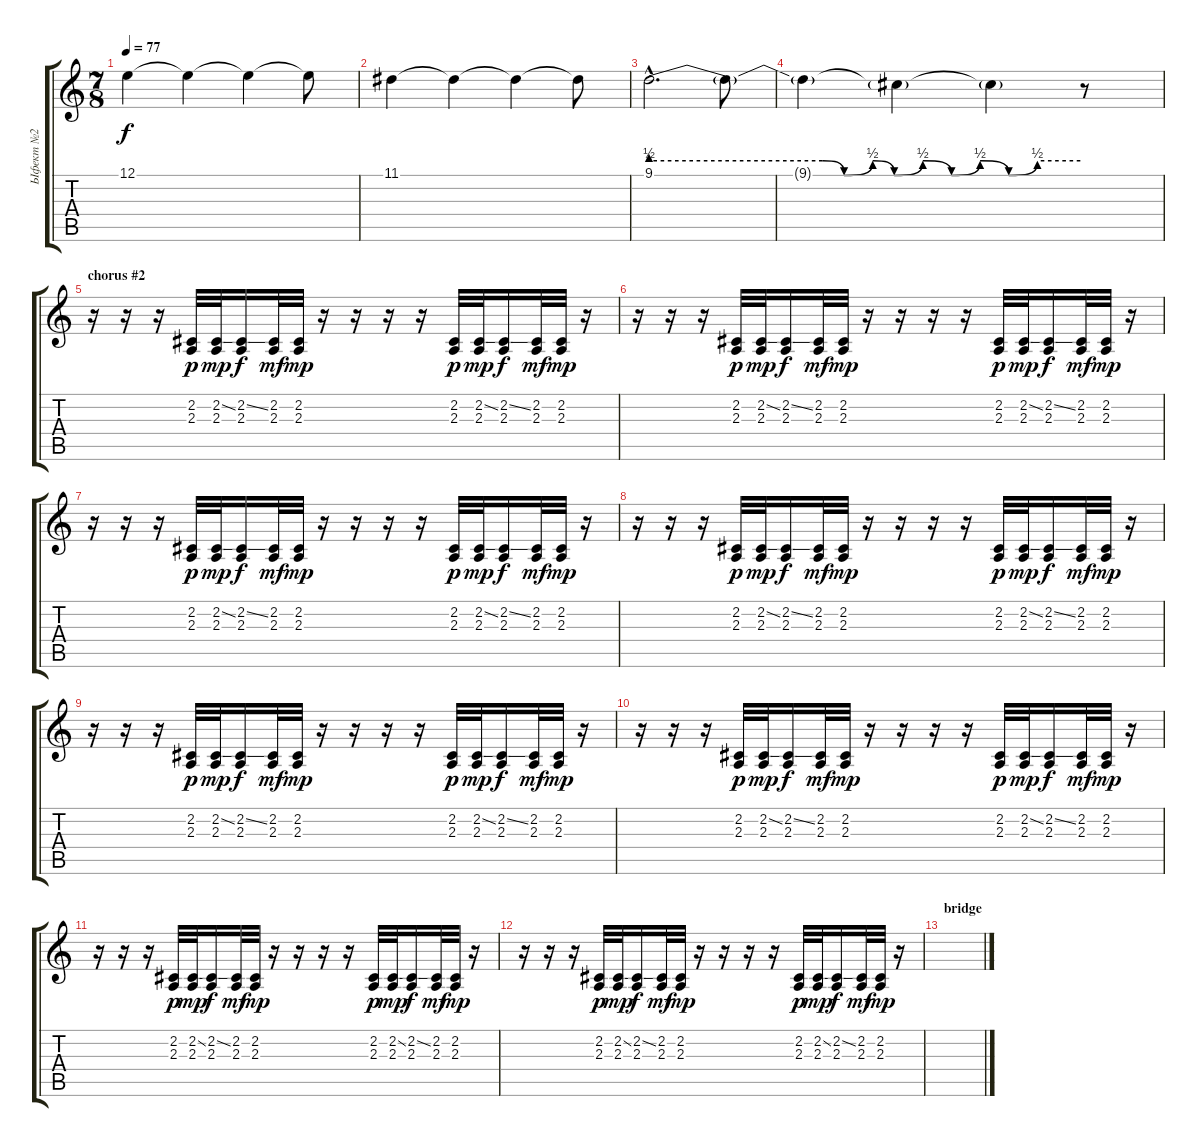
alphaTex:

\track ("Ыфект №2" "Ыфект №2") {instrument stringensemble1}
\staff {score tabs}
\tuning (E4 B3 G3 D3 A2 E2) {hide}
\ts (7 8)
\tempo 77
\clef g2
\ks c
12.1.4{dy f} 12.1{t}.4 12.1{t}.4 12.1{t}.8 |
11.1.4 11.1{t}.4 11.1{t}.4 11.1{t}.8 |
9.1{be (custom 0 2 24 2 27 0 31 2 34 0 38 2 42 0 46 2 50 0 54 2 60 2) hac}.2{d} 9.1{t}.8 |
9.1{t}.4 9.1{t}.4 9.1{t}.4 r.8 |
\section ("" "chorus #2")
r.16{instrument stringensemble1} r.16 r.16 (2.2 2.3).32{dy p} (2.2{ss} 2.3).32{dy mp} (2.2{ss} 2.3).16{dy f} (2.2 2.3).32{dy mf} (2.2 2.3).32{dy mp} r.16 r.16 r.16 r.16 (2.2 2.3).32{dy p} (2.2{ss} 2.3).32{dy mp} (2.2{ss} 2.3).16{dy f} (2.2 2.3).32{dy mf} (2.2 2.3).32{dy mp} r.16 |
r.16 r.16 r.16 (2.2 2.3).32{dy p} (2.2{ss} 2.3).32{dy mp} (2.2{ss} 2.3).16{dy f} (2.2 2.3).32{dy mf} (2.2 2.3).32{dy mp} r.16 r.16 r.16 r.16 (2.2 2.3).32{dy p} (2.2{ss} 2.3).32{dy mp} (2.2{ss} 2.3).16{dy f} (2.2 2.3).32{dy mf} (2.2 2.3).32{dy mp} r.16 |
r.16 r.16 r.16 (2.2 2.3).32{dy p} (2.2{ss} 2.3).32{dy mp} (2.2{ss} 2.3).16{dy f} (2.2 2.3).32{dy mf} (2.2 2.3).32{dy mp} r.16 r.16 r.16 r.16 (2.2 2.3).32{dy p} (2.2{ss} 2.3).32{dy mp} (2.2{ss} 2.3).16{dy f} (2.2 2.3).32{dy mf} (2.2 2.3).32{dy mp} r.16 |
r.16 r.16 r.16 (2.2 2.3).32{dy p} (2.2{ss} 2.3).32{dy mp} (2.2{ss} 2.3).16{dy f} (2.2 2.3).32{dy mf} (2.2 2.3).32{dy mp} r.16 r.16 r.16 r.16 (2.2 2.3).32{dy p} (2.2{ss} 2.3).32{dy mp} (2.2{ss} 2.3).16{dy f} (2.2 2.3).32{dy mf} (2.2 2.3).32{dy mp} r.16 |
r.16 r.16 r.16 (2.2 2.3).32{dy p} (2.2{ss} 2.3).32{dy mp} (2.2{ss} 2.3).16{dy f} (2.2 2.3).32{dy mf} (2.2 2.3).32{dy mp} r.16 r.16 r.16 r.16 (2.2 2.3).32{dy p} (2.2{ss} 2.3).32{dy mp} (2.2{ss} 2.3).16{dy f} (2.2 2.3).32{dy mf} (2.2 2.3).32{dy mp} r.16 |
r.16 r.16 r.16 (2.2 2.3).32{dy p} (2.2{ss} 2.3).32{dy mp} (2.2{ss} 2.3).16{dy f} (2.2 2.3).32{dy mf} (2.2 2.3).32{dy mp} r.16 r.16 r.16 r.16 (2.2 2.3).32{dy p} (2.2{ss} 2.3).32{dy mp} (2.2{ss} 2.3).16{dy f} (2.2 2.3).32{dy mf} (2.2 2.3).32{dy mp} r.16 |
r.16 r.16 r.16 (2.2 2.3).32{dy p} (2.2{ss} 2.3).32{dy mp} (2.2{ss} 2.3).16{dy f} (2.2 2.3).32{dy mf} (2.2 2.3).32{dy mp} r.16 r.16 r.16 r.16 (2.2 2.3).32{dy p} (2.2{ss} 2.3).32{dy mp} (2.2{ss} 2.3).16{dy f} (2.2 2.3).32{dy mf} (2.2 2.3).32{dy mp} r.16 |
r.16 r.16 r.16 (2.2 2.3).32{dy p} (2.2{ss} 2.3).32{dy mp} (2.2{ss} 2.3).16{dy f} (2.2 2.3).32{dy mf} (2.2 2.3).32{dy mp} r.16 r.16 r.16 r.16 (2.2 2.3).32{dy p} (2.2{ss} 2.3).32{dy mp} (2.2{ss} 2.3).16{dy f} (2.2 2.3).32{dy mf} (2.2 2.3).32{dy mp} r.16 |
\section ("" "bridge")
